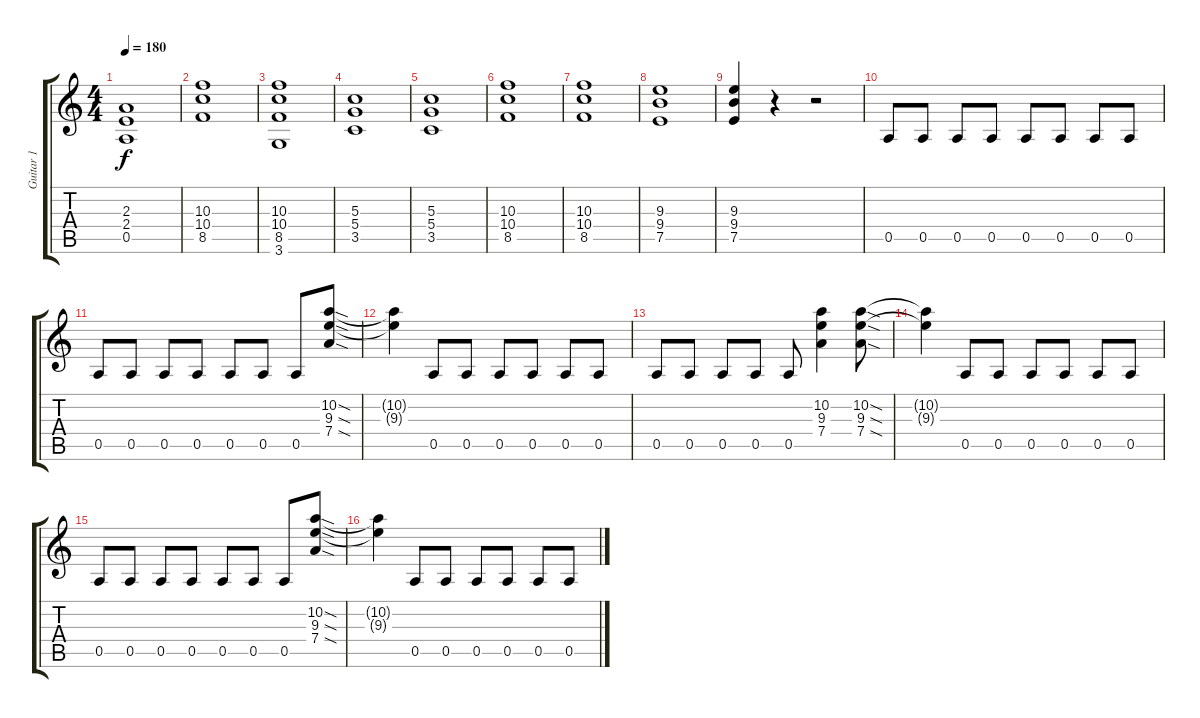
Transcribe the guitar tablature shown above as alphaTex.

\track ("Guitar 1" "Guitar 1") {instrument distortionguitar}
\staff {score tabs}
\tuning (E4 B3 G3 D3 A2 E2) {hide}
\ts (4 4)
\tempo 180
\clef g2
\ks c
(2.3 2.4 0.5).1{dy f} |
(10.3 10.4 8.5).1 |
(10.3 10.4 8.5 3.6{t}).1 |
(5.3 5.4 3.5).1 |
(5.3 5.4 3.5).1 |
(10.3 10.4 8.5).1 |
(10.3 10.4 8.5).1 |
(9.3 9.4 7.5).1 |
(9.3 9.4 7.5).4 r.4 r.2 |
0.5.8 0.5.8 0.5.8 0.5.8 0.5.8 0.5.8 0.5.8 0.5.8 |
0.5.8 0.5.8 0.5.8 0.5.8 0.5.8 0.5.8 0.5.8 (10.2{sod} 9.3{sod} 7.4{sod}).8 |
(10.2{t} 9.3{t}).4 0.5.8 0.5.8 0.5.8 0.5.8 0.5.8 0.5.8 |
0.5.8 0.5.8 0.5.8 0.5.8 0.5.8 (10.2 9.3 7.4).4 (10.2{sod} 9.3{sod} 7.4{sod}).8 |
(10.2{t} 9.3{t}).4 0.5.8 0.5.8 0.5.8 0.5.8 0.5.8 0.5.8 |
0.5.8 0.5.8 0.5.8 0.5.8 0.5.8 0.5.8 0.5.8 (10.2{sod} 9.3{sod} 7.4{sod}).8 |
(10.2{t} 9.3{t}).4 0.5.8 0.5.8 0.5.8 0.5.8 0.5.8 0.5.8
